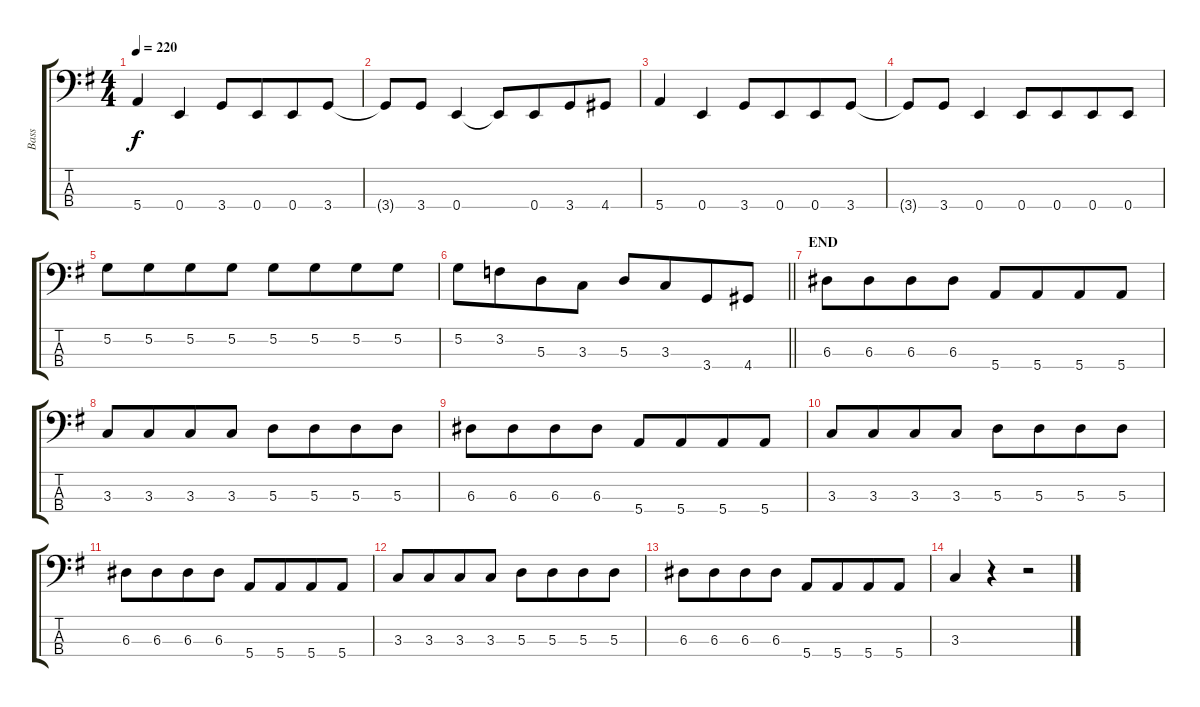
\track ("Bass" "Bass") {instrument electricbasspick}
\staff {score tabs}
\tuning (G2 D2 A1 E1) {hide}
\ts (4 4)
\tempo 220
\clef f4
\ks eminor
5.4.4{dy f} 0.4.4 3.4.8 0.4.8{beam merge} 0.4.8 3.4.8 |
3.4{t}.8 3.4.8 0.4.4 0.4{t}.8 0.4.8{beam merge} 3.4.8 4.4.8 |
5.4.4 0.4.4 3.4.8 0.4.8{beam merge} 0.4.8 3.4.8 |
3.4{t}.8 3.4.8 0.4.4 0.4.8 0.4.8{beam merge} 0.4.8 0.4.8 |
5.2.8 5.2.8{beam merge} 5.2.8 5.2.8 5.2.8 5.2.8{beam merge} 5.2.8 5.2.8 |
\barLineRight lightlight
5.2.8 3.2.8{beam merge} 5.3.8 3.3.8 5.3.8 3.3.8{beam merge} 3.4.8 4.4.8 |
\section ("" "END")
6.3.8 6.3.8{beam merge} 6.3.8 6.3.8 5.4.8 5.4.8{beam merge} 5.4.8 5.4.8 |
3.3.8 3.3.8{beam merge} 3.3.8 3.3.8 5.3.8 5.3.8{beam merge} 5.3.8 5.3.8 |
6.3.8 6.3.8{beam merge} 6.3.8 6.3.8 5.4.8 5.4.8{beam merge} 5.4.8 5.4.8 |
3.3.8 3.3.8{beam merge} 3.3.8 3.3.8 5.3.8 5.3.8{beam merge} 5.3.8 5.3.8 |
6.3.8 6.3.8{beam merge} 6.3.8 6.3.8 5.4.8 5.4.8{beam merge} 5.4.8 5.4.8 |
3.3.8 3.3.8{beam merge} 3.3.8 3.3.8 5.3.8 5.3.8{beam merge} 5.3.8 5.3.8 |
6.3.8 6.3.8{beam merge} 6.3.8 6.3.8 5.4.8 5.4.8{beam merge} 5.4.8 5.4.8 |
3.3.4 r.4 r.2
